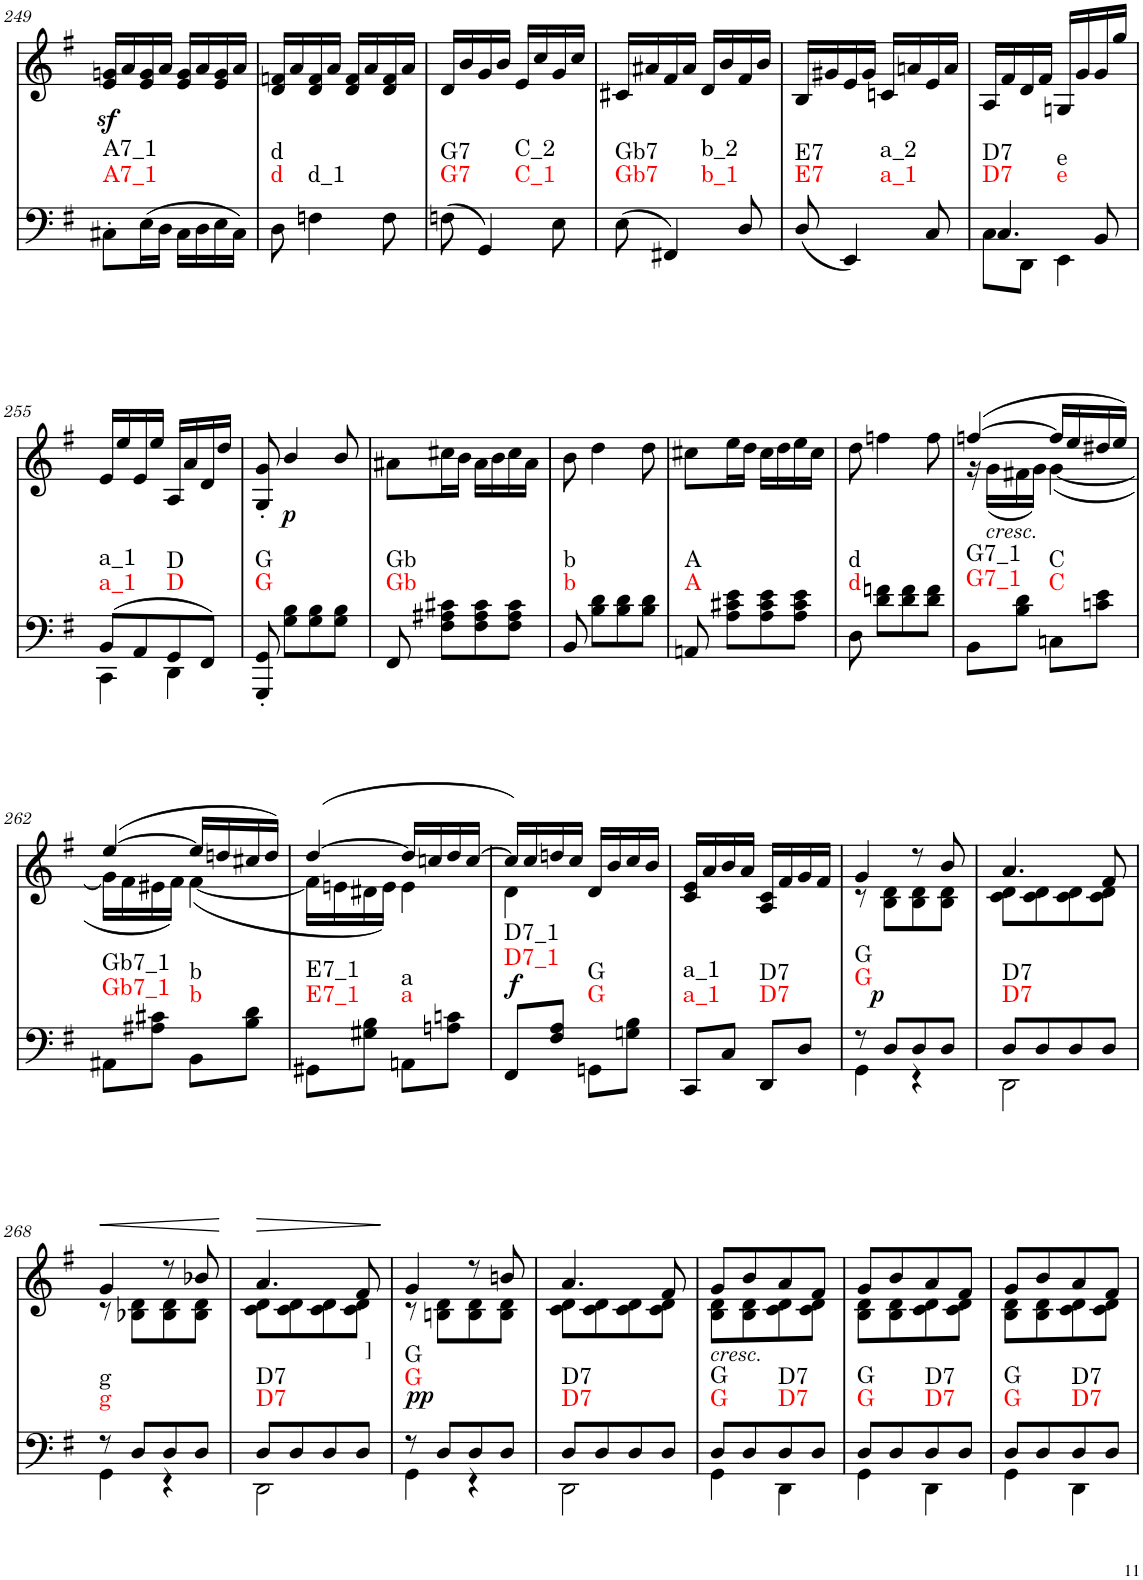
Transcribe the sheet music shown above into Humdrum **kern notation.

**kern	**dynam	**harte	**kern	**text	**dynam
*part2	*part2	*part2	*part1	*part1	*part1
*staff2	*staff2	*	*staff1	*staff1	*staff1
*I"piano	*	*	*I"piano	*	*
*I'Pno	*	*	*I'Pno	*	*
!!LO:PB:g=z
*clefF4	*	*	*clefG2	*	*
*k[f#]	*	*	*k[f#]	*	*
*G:	*	*	*G:	*	*
*M2/4	*	*	*M2/4	*	*
=249	=249	=249	=249	=249	=249
!	!	!LO:H:n=1:kt=A7_1	!	!LO:LY:b	!
!	!	!LO:H:n=2:kt=A7_1	!	!	!
8C#X'\L	.	N N	16e/z< 16gn/z<LL	sf	.
.	.	.	16a/	.	.
(16E\L	.	.	16e/ 16g/	.	.
16D\JJ	.	.	16a/JJ	.	.
16C#\LL	.	.	16e/ 16g/LL	.	.
16D\	.	.	16a/	.	.
16E\	.	.	16e/ 16g/	.	.
16C#\JJ)	.	.	16a/JJ	.	.
=250	=250	=250	=250	=250	=250
!	!	!LO:H:n=1:kt=d	!	!	!
!	!	!LO:H:n=2:kt=d	!	!	!
8D\	.	N N	16d/ 16fn/LL	.	.
.	.	.	16a/	.	.
!	!	!LO:H:kt=d_1	!	!	!
4Fn\	.	N	16d/ 16f/	.	.
.	.	.	16a/JJ	.	.
.	.	.	16d/ 16f/LL	.	.
.	.	.	16a/	.	.
8F\	.	.	16d/ 16f/	.	.
.	.	.	16a/JJ	.	.
=251	=251	=251	=251	=251	=251
!	!	!LO:H:n=1:kt=G7	!	!	!
!	!	!LO:H:n=2:kt=G7	!	!	!
(8Fn\	.	N N	16d/LL	.	.
.	.	.	16b/	.	.
!	!	!LO:H:n=1:kt=C_1	!	!	!
!	!	!LO:H:n=2:kt=C_2	!	!	!
4GG/)	.	N N	16g/	.	.
.	.	.	16b/JJ	.	.
.	.	.	16e/LL	.	.
.	.	.	16cc/	.	.
8E\	.	.	16g/	.	.
.	.	.	16cc/JJ	.	.
=252	=252	=252	=252	=252	=252
!	!	!LO:H:n=1:kt=Gb7	!	!	!
!	!	!LO:H:n=2:kt=Gb7	!	!	!
(8E\	.	N N	16c#X/LL	.	.
.	.	.	16a#X/	.	.
!	!	!LO:H:n=1:kt=b_1	!	!	!
!	!	!LO:H:n=2:kt=b_2	!	!	!
4FF#X/)	.	N N	16f#/	.	.
.	.	.	16a#/JJ	.	.
.	.	.	16d/LL	.	.
.	.	.	16b/	.	.
8D/	.	.	16f#/	.	.
.	.	.	16b/JJ	.	.
=253	=253	=253	=253	=253	=253
!	!	!LO:H:n=1:kt=E7	!	!	!
!	!	!LO:H:n=2:kt=E7	!	!	!
(8D/	.	N N	16B/LL	.	.
.	.	.	16g#X/	.	.
!	!	!LO:H:n=1:kt=a_1	!	!	!
!	!	!LO:H:n=2:kt=a_2	!	!	!
4EE/)	.	N N	16e/	.	.
.	.	.	16g#/JJ	.	.
.	.	.	16cn/LL	.	.
.	.	.	16an/	.	.
8C/	.	.	16e/	.	.
.	.	.	16a/JJ	.	.
=254	=254	=254	=254	=254	=254
*^	*	*	*	*	*
!	!	!	!LO:H:n=1:kt=D7	!	!	!
!	!	!	!LO:H:n=2:kt=D7	!	!	!
!	!	!	!LO:H:n=3:kt=e	!	!	!
!	!	!	!LO:H:n=4:kt=e	!	!	!
4.C/	8C\L	.	N N N N	16A/LL	.	.
.	.	.	.	16f#/	.	.
.	8DD\J	.	.	16d/	.	.
.	.	.	.	16f#/JJ	.	.
.	4EE\	.	.	16Gn/LL	.	.
.	.	.	.	16g/	.	.
8BB/	.	.	.	16g/	.	.
.	.	.	.	16gg/JJ	.	.
!!LO:LB:g=z
=255	=255	=255	=255	=255	=255	=255
!	!	!	!LO:H:n=1:kt=a_1	!	!	!
!	!	!	!LO:H:n=2:kt=a_1	!	!	!
(8BB/L	4CC\	.	N N	16e/LL	.	.
.	.	.	.	16ee/	.	.
8AA/	.	.	.	16e/	.	.
.	.	.	.	16ee/JJ	.	.
!	!	!	!LO:H:n=1:kt=D	!	!	!
!	!	!	!LO:H:n=2:kt=D	!	!	!
8GG/	4DD\	.	N N	16A/LL	.	.
.	.	.	.	16a/	.	.
8FF#/J)	.	.	.	16d/	.	.
.	.	.	.	16dd/JJ	.	.
*v	*v	*	*	*	*	*
=256	=256	=256	=256	=256	=256
!	!	!LO:H:n=1:kt=G	!	!	!
!	!	!LO:H:n=2:kt=G	!	!	!
8GGG/' 8GG/'	.	N N	8G/' 8g/'	.	.
!	!	!	!	!LO:LY:b	!LO:DY:b
8G\ 8B\L	.	.	4b/	p	p
8G\ 8B\	.	.	.	.	.
8G\ 8B\J	.	.	8b/	.	.
=257	=257	=257	=257	=257	=257
!	!	!LO:H:n=1:kt=Gb	!	!	!
!	!	!LO:H:n=2:kt=Gb	!	!	!
8FF#/	.	N N	8a#X\L	.	.
8F#\ 8A#X\ 8c#X\L	.	.	16cc#X\L	.	.
.	.	.	16b\JJ	.	.
8F#\ 8A#\ 8c#\	.	.	16a#\LL	.	.
.	.	.	16b\	.	.
8F#\ 8A#\ 8c#\J	.	.	16cc#\	.	.
.	.	.	16a#\JJ	.	.
=258	=258	=258	=258	=258	=258
!	!	!LO:H:n=1:kt=b	!	!	!
!	!	!LO:H:n=2:kt=b	!	!	!
8BB/	.	N N	8b\	.	.
8B\ 8d\L	.	.	4dd\	.	.
8B\ 8d\	.	.	.	.	.
8B\ 8d\J	.	.	8dd\	.	.
=259	=259	=259	=259	=259	=259
!	!	!LO:H:n=1:kt=A	!	!	!
!	!	!LO:H:n=2:kt=A	!	!	!
8AAn/	.	N N	8cc#X\L	.	.
8A\ 8c#X\ 8e\L	.	.	16ee\L	.	.
.	.	.	16dd\JJ	.	.
8A\ 8c#\ 8e\	.	.	16cc#\LL	.	.
.	.	.	16dd\	.	.
8A\ 8c#\ 8e\J	.	.	16ee\	.	.
.	.	.	16cc#\JJ	.	.
=260	=260	=260	=260	=260	=260
!	!	!LO:H:n=1:kt=d	!	!	!
!	!	!LO:H:n=2:kt=d	!	!	!
8D\	.	N N	8dd\	.	.
8d\ 8fn\L	.	.	4ffn\	.	.
8d\ 8f\	.	.	.	.	.
8d\ 8f\J	.	.	8ff\	.	.
=261	=261	=261	=261	=261	=261
*	*	*	*^	*	*
!	!	!LO:H:n=1:kt=G7_1	!	!	!	!
!	!	!LO:H:n=2:kt=G7_1	!	!	!	!
8BB\L	.	N N	([4ffn/	16r	.	.
!	!	!	!	!LO:TX:b:i:t=cresc.	!	!
.	.	.	.	(16g\LL	.	.
8B\ 8d\J	.	.	.	16f#X\	.	.
!	!	!	!	!	!LO:LY:b	!
.	.	.	.	16g\JJ)	<	.
!	!	!LO:H:n=1:kt=C	!	!	!	!
!	!	!LO:H:n=2:kt=C	!	!	!	!
8Cn\L	.	N N	16ff/LL]	([4g\	.	.
.	.	.	16ee/	.	.	.
8cn\ 8e\J	.	.	16dd#X/	.	.	.
.	.	.	16ee/JJ)	.	.	.
!!LO:LB:g=z	!!
=262	=262	=262	=262	=262	=262	=262
!	!	!LO:H:n=1:kt=Gb7_1	!	!	!	!
!	!	!LO:H:n=2:kt=Gb7_1	!	!	!	!
8AA#X\L	.	N N	([4ee/	16g\LL]	.	.
.	.	.	.	16f#\	.	.
8A#X\ 8c#X\J	.	.	.	16e#X\	.	.
.	.	.	.	16f#\JJ)	.	.
!	!	!LO:H:n=1:kt=b	!	!	!	!
!	!	!LO:H:n=2:kt=b	!	!	!	!
8BB\L	.	N N	16ee/LL]	([4f#\	.	.
.	.	.	16ddn/	.	.	.
8B\ 8d\J	.	.	16cc#X/	.	.	.
.	.	.	16dd/JJ)	.	.	.
=263	=263	=263	=263	=263	=263	=263
!	!	!LO:H:n=1:kt=E7_1	!	!	!	!
!	!	!LO:H:n=2:kt=E7_1	!	!	!	!
8GG#X\L	.	N N	([4dd/	16f#\LL]	.	.
.	.	.	.	16en\	.	.
8G#X\ 8B\J	.	.	.	16d#X\	.	.
.	.	.	.	16e\JJ)	.	.
!	!	!LO:H:n=1:kt=a	!	!	!	!
!	!	!LO:H:n=2:kt=a	!	!	!	!
8AAn\L	.	N N	16dd/LL]	4e\	.	.
.	.	.	16ccn/	.	.	.
8An\ 8cn\J	.	.	16dd/	.	.	.
.	.	.	[16cc/JJ	.	.	.
=264	=264	=264	=264	=264	=264	=264
!	!LO:DY:a	!LO:H:n=1:kt=D7_1	!	!	!LO:LY:b	!
!	!	!LO:H:n=2:kt=D7_1	!	!	!	!
8FF#/L	f	N N	16cc/LL])	4d\	f	.
.	.	.	16cc/	.	.	.
8F#/ 8A/J	.	.	16ddn/	.	.	.
.	.	.	16cc/JJ	.	.	.
!	!	!LO:H:n=1:kt=G	!	!	!	!
!	!	!LO:H:n=2:kt=G	!	!	!	!
8GGn\L	.	N N	16d/LL	4ryy	.	.
.	.	.	16b/	.	.	.
8Gn\ 8B\J	.	.	16cc/	.	.	.
.	.	.	16b/JJ	.	.	.
*	*	*	*v	*v	*	*
=265	=265	=265	=265	=265	=265
!	!	!LO:H:n=1:kt=a_1	!	!	!
!	!	!LO:H:n=2:kt=a_1	!	!	!
8CC/L	.	N N	16c/ 16e/LL	.	.
.	.	.	16a/	.	.
8C/J	.	.	16b/	.	.
.	.	.	16a/JJ	.	.
!	!	!LO:H:n=1:kt=D7	!	!	!
!	!	!LO:H:n=2:kt=D7	!	!	!
8DD/L	.	N N	16A/ 16c/LL	.	.
.	.	.	16f#/	.	.
8D/J	.	.	16g/	.	.
.	.	.	16f#/JJ	.	.
=266	=266	=266	=266	=266	=266
*^	*	*	*^	*	*
!	!	!	!LO:H:n=1:kt=G	!	!	!	!
!	!	!	!LO:H:n=2:kt=G	!	!	!	!
8r	4GG\	.	N N	4g/	8r	p	.
!	!	!LO:DY:a	!	!	!	!	!
8D/L	.	p	.	.	8B\ 8d\L	.	.
8D/	4r	.	.	8r	8B\ 8d\	.	.
8D/J	.	.	.	8b/	8B\ 8d\J	.	.
=267	=267	=267	=267	=267	=267	=267	=267
!	!	!	!LO:H:n=1:kt=D7	!	!	!	!
!	!	!	!LO:H:n=2:kt=D7	!	!	!	!
8D/L	2DD\	.	N N	4.a/	8c\ 8d\L	.	.
8D/	.	.	.	.	8c\ 8d\	.	.
8D/	.	.	.	.	8c\ 8d\	.	.
8D/J	.	.	.	8f#/	8c\ 8d\J	.	.
!!LO:LB:g=z	!!
=268	=268	=268	=268	=268	=268	=268	=268
!	!	!	!LO:H:n=1:kt=g	!	!	!LO:LY:a	!LO:HP:b
!	!	!	!LO:H:n=2:kt=g	!	!	!	!
8r	4GG\	.	N N	4g/	8r	<	<
8D/L	.	.	.	.	8B-X\ 8d\L	.	.
8D/	4r	.	.	8r	8B-\ 8d\	.	.
!	!	!	!	!	!	!LO:LY:b	!
8D/J	.	.	.	8b-X/	8B-\ 8d\J	[	.
*v	*v	*	*	*	*	*	*
*	*	*	*v	*v	*	*
.	.	.	.	.	[
=269	=269	=269	=269	=269	=269
*^	*	*	*	*	*
!	!	!	!LO:H:n=1:kt=D7	!	!LO:LY:b	!LO:HP:b
*	*	*	*	*^	*	*
!	!	!	!LO:H:n=2:kt=D7	!	!	!	!
8D/L	2DD\	.	N N	4.a/	8c\ 8d\L	>	>
8D/	.	.	.	.	8c\ 8d\	.	.
8D/	.	.	.	.	8c\ 8d\	.	.
!	!	!	!	!	!	!LO:LY:b	!
8D/J	.	.	.	8f#/	8c\ 8d\J	]	.
*v	*v	*	*	*	*	*	*
*	*	*	*v	*v	*	*
.	.	.	.	.	]
=270	=270	=270	=270	=270	=270
*^	*	*	*^	*	*
!	!	!	!LO:H:n=1:kt=G	!	!	!LO:LY:a	!
!	!	!	!LO:H:n=2:kt=G	!	!	!	!
8r	4GG\	.	N N	4g/	8r	pp	.
!	!	!LO:DY:a	!	!	!	!	!
8D/L	.	pp	.	.	8Bn\ 8d\L	.	.
8D/	4r	.	.	8r	8B\ 8d\	.	.
8D/J	.	.	.	8bn/	8B\ 8d\J	.	.
=271	=271	=271	=271	=271	=271	=271	=271
!	!	!	!LO:H:n=1:kt=D7	!	!	!	!
!	!	!	!LO:H:n=2:kt=D7	!	!	!	!
8D/L	2DD\	.	N N	4.a/	8c\ 8d\L	.	.
8D/	.	.	.	.	8c\ 8d\	.	.
8D/	.	.	.	.	8c\ 8d\	.	.
8D/J	.	.	.	8f#/	8c\ 8d\J	.	.
=272	=272	=272	=272	=272	=272	=272	=272
!	!	!	!LO:H:n=1:kt=G	!LO:TX:b:i:t=cresc.	!	!	!
!	!	!	!LO:H:n=2:kt=G	!	!	!	!
8D/L	4GG\	.	N N	8g/L	8B\ 8d\L	.	.
!	!	!	!	!	!	!LO:LY:b	!
8D/	.	.	.	8b/	8B\ 8d\	<	.
!	!	!	!LO:H:n=1:kt=D7	!	!	!	!
!	!	!	!LO:H:n=2:kt=D7	!	!	!	!
8D/	4DD\	.	N N	8a/	8c\ 8d\	.	.
8D/J	.	.	.	8f#/J	8c\ 8d\J	.	.
=273	=273	=273	=273	=273	=273	=273	=273
!	!	!	!LO:H:n=1:kt=G	!	!	!	!
!	!	!	!LO:H:n=2:kt=G	!	!	!	!
8D/L	4GG\	.	N N	8g/L	8B\ 8d\L	.	.
8D/	.	.	.	8b/	8B\ 8d\	.	.
!	!	!	!LO:H:n=1:kt=D7	!	!	!	!
!	!	!	!LO:H:n=2:kt=D7	!	!	!	!
8D/	4DD\	.	N N	8a/	8c\ 8d\	.	.
8D/J	.	.	.	8f#/J	8c\ 8d\J	.	.
=274	=274	=274	=274	=274	=274	=274	=274
!	!	!	!LO:H:n=1:kt=G	!	!	!	!
!	!	!	!LO:H:n=2:kt=G	!	!	!	!
8D/L	4GG\	.	N N	8g/L	8B\ 8d\L	.	.
8D/	.	.	.	8b/	8B\ 8d\	.	.
!	!	!	!LO:H:n=1:kt=D7	!	!	!	!
!	!	!	!LO:H:n=2:kt=D7	!	!	!	!
8D/	4DD\	.	N N	8a/	8c\ 8d\	.	.
8D/J	.	.	.	8f#/J	8c\ 8d\J	.	.
*v	*v	*	*	*	*	*	*
*	*	*	*v	*v	*	*
=	=	=	=	=	=
*-	*-	*-	*-	*-	*-
